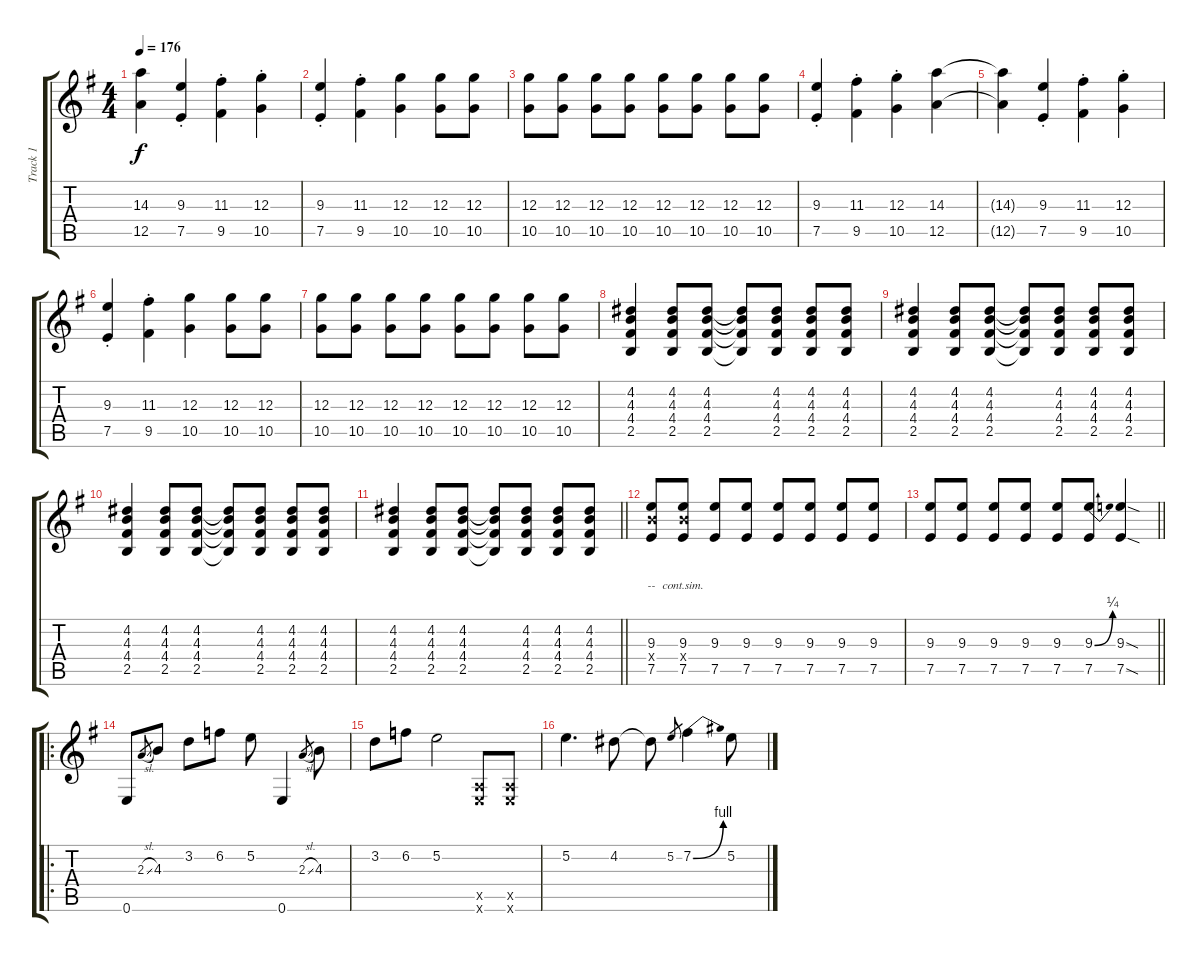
\track ("Track 1" "Track 1") {instrument distortionguitar}
\staff {score tabs}
\tuning (E4 B3 G3 D3 A2 E2) {hide}
\ts (4 4)
\tempo 176
\clef g2
\ks g
(14.3{t} 12.5{t}).4{dy f} (9.3 7.5{st}).4 (11.3 9.5{st}).4 (12.3 10.5{st}).4 |
(9.3 7.5{st}).4 (11.3 9.5{st}).4 (12.3 10.5).4 (12.3 10.5).8 (12.3 10.5).8 |
(12.3 10.5).8 (12.3 10.5).8 (12.3 10.5).8 (12.3 10.5).8 (12.3 10.5).8 (12.3 10.5).8 (12.3 10.5).8 (12.3 10.5).8 |
(9.3{st} 7.5).4 (11.3 9.5{st}).4 (12.3 10.5{st}).4 (14.3 12.5).4 |
(14.3{t} 12.5{t}).4 (9.3 7.5{st}).4 (11.3 9.5{st}).4 (12.3 10.5{st}).4 |
(9.3 7.5{st}).4 (11.3 9.5{st}).4 (12.3 10.5).4 (12.3 10.5).8 (12.3 10.5).8 |
(12.3 10.5).8 (12.3 10.5).8 (12.3 10.5).8 (12.3 10.5).8 (12.3 10.5).8 (12.3 10.5).8 (12.3 10.5).8 (12.3 10.5).8 |
(4.2 4.3 4.4 2.5).4 (4.2 4.3 4.4 2.5).8 (4.2 4.3 4.4 2.5).8 (4.2{t} 4.3{t} 4.4{t} 2.5{t}).8 (4.2 4.3 4.4 2.5).8 (4.2 4.3 4.4 2.5).8 (4.2 4.3 4.4 2.5).8 |
(4.2 4.3 4.4 2.5).4 (4.2 4.3 4.4 2.5).8 (4.2 4.3 4.4 2.5).8 (4.2{t} 4.3{t} 4.4{t} 2.5{t}).8 (4.2 4.3 4.4 2.5).8 (4.2 4.3 4.4 2.5).8 (4.2 4.3 4.4 2.5).8 |
(4.2 4.3 4.4 2.5).4 (4.2 4.3 4.4 2.5).8 (4.2 4.3 4.4 2.5).8 (4.2{t} 4.3{t} 4.4{t} 2.5{t}).8 (4.2 4.3 4.4 2.5).8 (4.2 4.3 4.4 2.5).8 (4.2 4.3 4.4 2.5).8 |
\barLineRight lightlight
(4.2 4.3 4.4 2.5).4 (4.2 4.3 4.4 2.5).8 (4.2 4.3 4.4 2.5).8 (4.2{t} 4.3{t} 4.4{t} 2.5{t}).8 (4.2 4.3 4.4 2.5).8 (4.2 4.3 4.4 2.5).8 (4.2 4.3 4.4 2.5).8 |
(9.3 9.4{x} 7.5).8{lyrics (0 "") lyrics (1 "") lyrics (2 "") lyrics (3 "--") lyrics (4 "")} (9.3 9.4{x} 7.5).8{lyrics (0 "") lyrics (1 "") lyrics (2 "") lyrics (3 "cont.sim.") lyrics (4 "")} (9.3 7.5).8 (9.3 7.5).8 (9.3 7.5).8 (9.3 7.5).8 (9.3 7.5).8 (9.3 7.5).8 |
\barLineRight lightlight
(9.3 7.5).8 (9.3 7.5).8 (9.3 7.5).8 (9.3 7.5).8 (9.3 7.5).8 (9.3{be (bend 0 0 60 1)} 7.5).8 (9.3{sod} 7.5{sod}).4 |
\ro
0.6.8 2.3{sl}.8{gr} 4.3.8 3.2.8 6.2.8 5.2.8 0.6.4 2.3{sl}.8{gr} 4.3.8 |
3.2.8 6.2.8 5.2.2 (0.5{x} 0.6{x}).8 (0.5{x} 0.6{x}).8 |
5.2.4{d} 4.2.8 4.2{t}.8 5.2.8{gr} 7.2{be (bend 0 0 60 4)}.4 5.2.8
